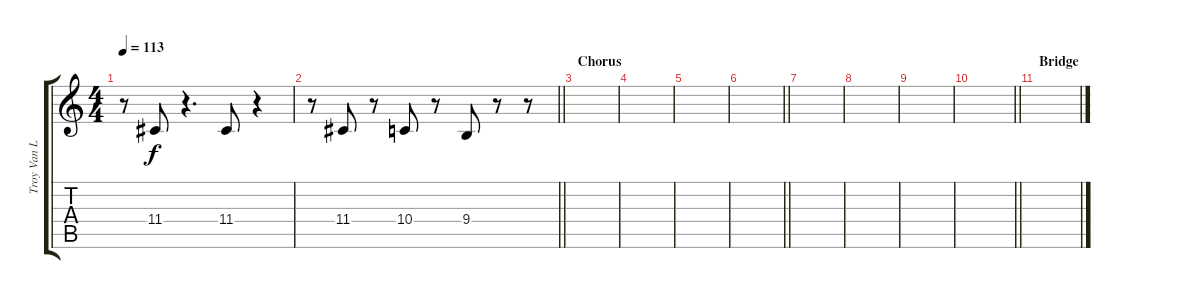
\track ("Troy Van Leeuwen (Keyboard)" "Troy Van L") {instrument electricgrandpiano}
\staff {score tabs}
\tuning (E4 B3 G3 D3 A2 E2) {hide}
\ts (4 4)
\tempo 113
\clef g2
\ks c
r.8{dy f} 11.4.8 r.4{d} 11.4.8 r.4 |
\barLineRight lightlight
r.8 11.4.8 r.8 10.4.8 r.8 9.4.8 r.8 r.8 |
\section ("" "Chorus")
|
|
|
\barLineRight lightlight
|
|
|
|
\barLineRight lightlight
|
\section ("" "Bridge")
